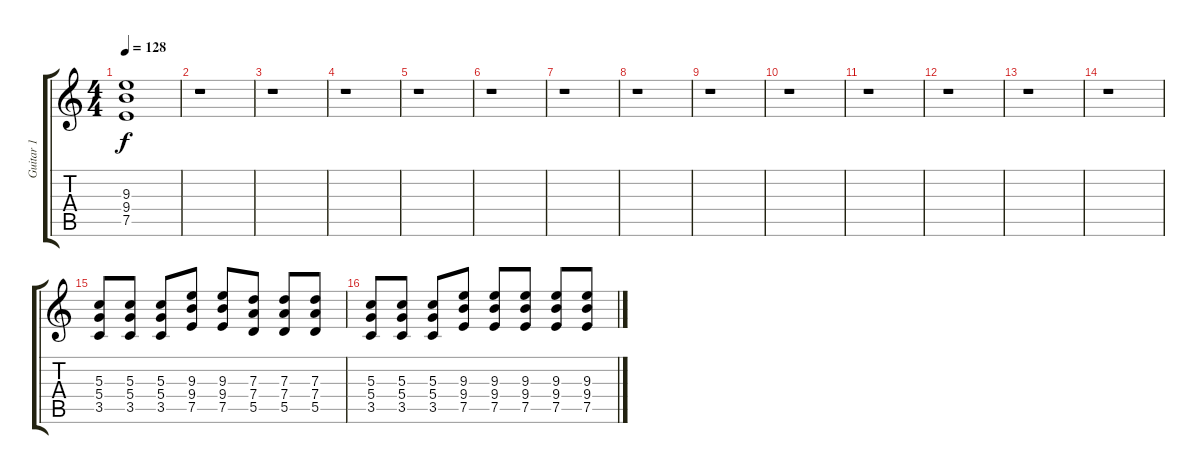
\track ("Guitar 1" "Guitar 1") {instrument distortionguitar}
\staff {score tabs}
\tuning (E4 B3 G3 D3 A2 E2) {hide}
\ts (4 4)
\tempo 128
\clef g2
\ks c
(9.3{t} 9.4{t} 7.5{t}).1{dy f} |
r.1 |
r.1 |
r.1 |
r.1 |
r.1 |
r.1 |
r.1 |
r.1 |
r.1 |
r.1 |
r.1 |
r.1 |
r.1 |
(5.3 5.4 3.5).8 (5.3 5.4 3.5).8 (5.3 5.4 3.5).8 (9.3 9.4 7.5).8 (9.3 9.4 7.5).8 (7.3 7.4 5.5).8 (7.3 7.4 5.5).8 (7.3 7.4 5.5).8 |
(5.3 5.4 3.5).8 (5.3 5.4 3.5).8 (5.3 5.4 3.5).8 (9.3 9.4 7.5).8 (9.3 9.4 7.5).8 (9.3 9.4 7.5).8 (9.3 9.4 7.5).8 (9.3 9.4 7.5).8
